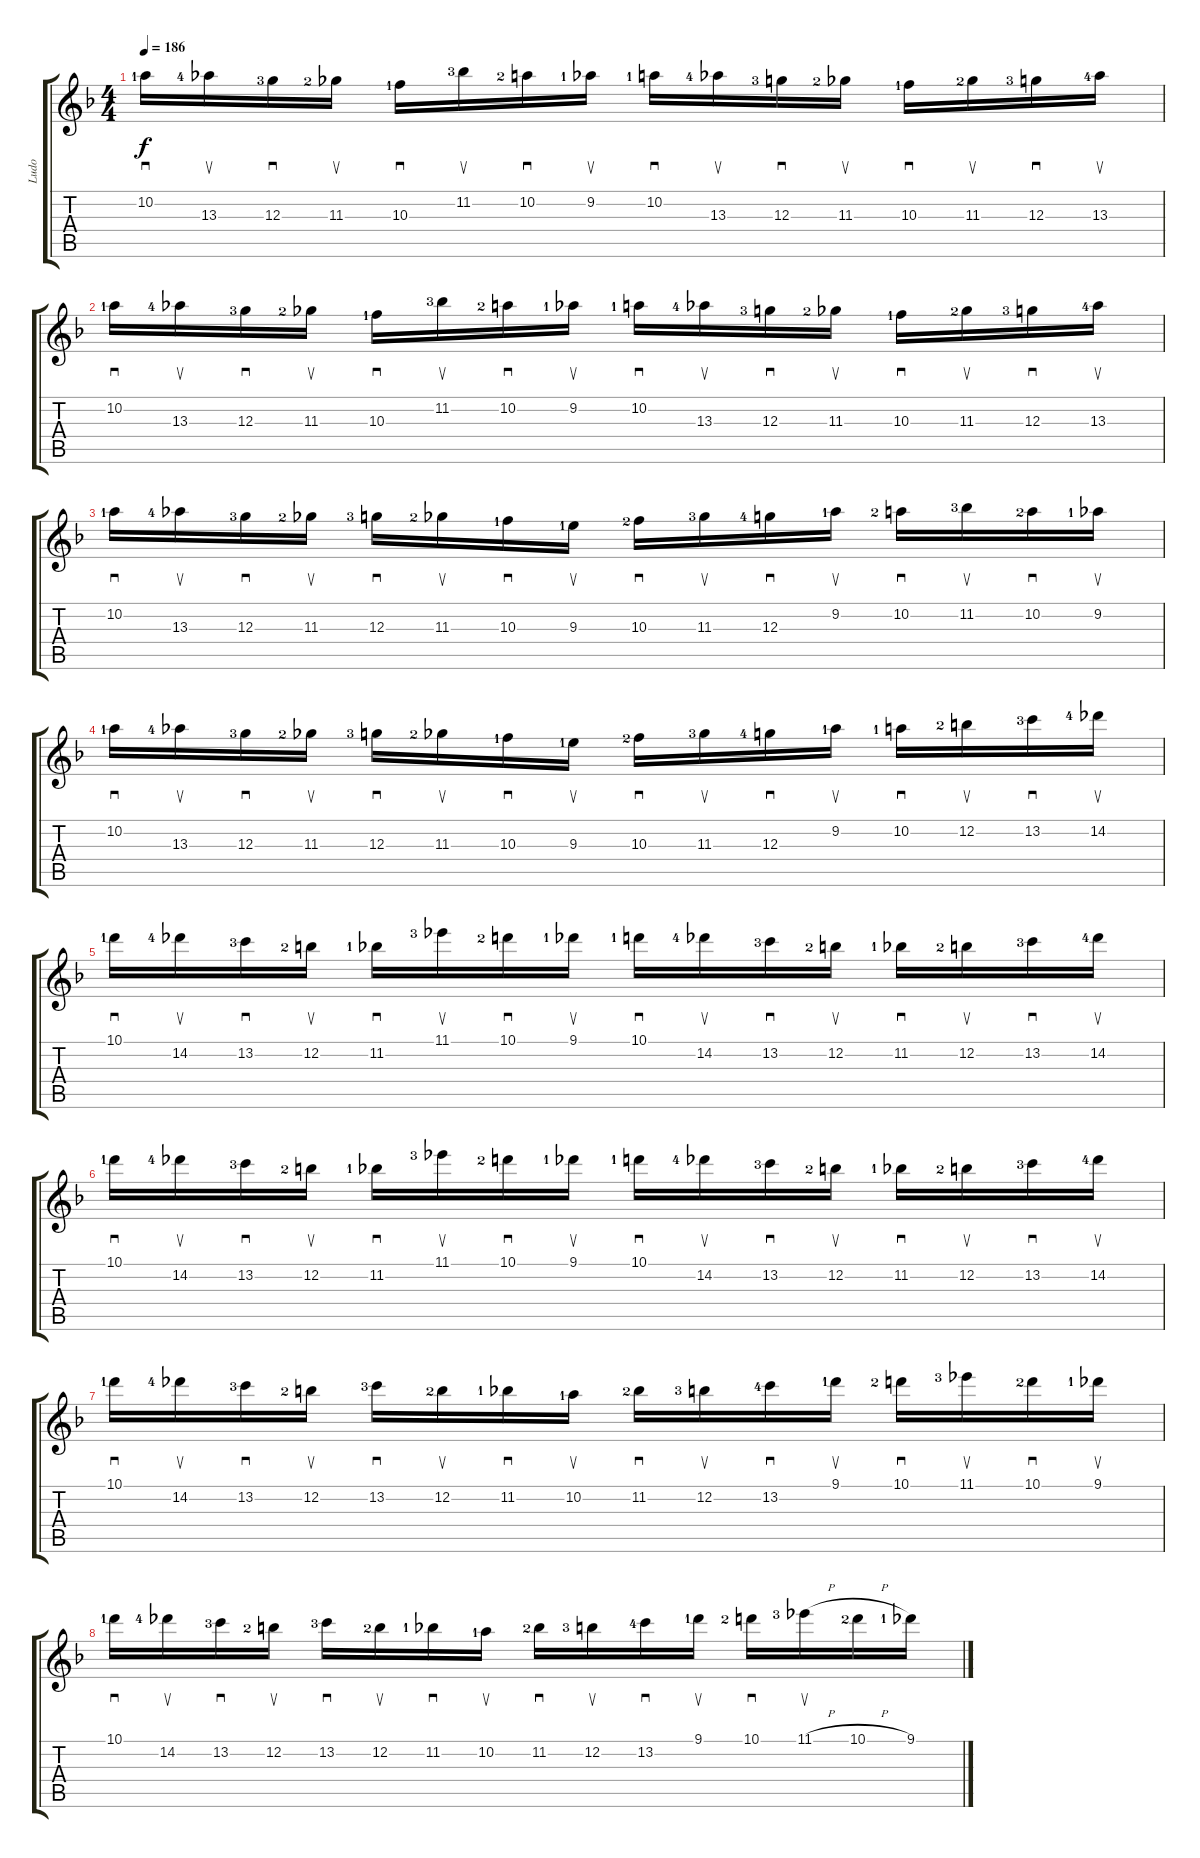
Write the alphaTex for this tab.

\track ("Ludo" "Ludo") {instrument distortionguitar}
\staff {score tabs}
\tuning (E4 B3 G3 D3 A2 D2) {hide}
\ts (4 4)
\tempo 186
\clef g2
\ks dminor
10.2{lf 2}.16{sd dy f} 13.3{lf 5}.16{su} 12.3{lf 4}.16{sd} 11.3{lf 3}.16{su} 10.3{lf 2}.16{sd} 11.2{lf 4}.16{su} 10.2{lf 3}.16{sd} 9.2{lf 2}.16{su} 10.2{lf 2}.16{sd} 13.3{lf 5}.16{su} 12.3{lf 4}.16{sd} 11.3{lf 3}.16{su} 10.3{lf 2}.16{sd} 11.3{lf 3}.16{su} 12.3{lf 4}.16{sd} 13.3{lf 5}.16{su} |
10.2{lf 2}.16{sd} 13.3{lf 5}.16{su} 12.3{lf 4}.16{sd} 11.3{lf 3}.16{su} 10.3{lf 2}.16{sd} 11.2{lf 4}.16{su} 10.2{lf 3}.16{sd} 9.2{lf 2}.16{su} 10.2{lf 2}.16{sd} 13.3{lf 5}.16{su} 12.3{lf 4}.16{sd} 11.3{lf 3}.16{su} 10.3{lf 2}.16{sd} 11.3{lf 3}.16{su} 12.3{lf 4}.16{sd} 13.3{lf 5}.16{su} |
10.2{lf 2}.16{sd} 13.3{lf 5}.16{su} 12.3{lf 4}.16{sd} 11.3{lf 3}.16{su} 12.3{lf 4}.16{sd} 11.3{lf 3}.16{su} 10.3{lf 2}.16{sd} 9.3{lf 2}.16{su} 10.3{lf 3}.16{sd} 11.3{lf 4}.16{su} 12.3{lf 5}.16{sd} 9.2{lf 2}.16{su} 10.2{lf 3}.16{sd} 11.2{lf 4}.16{su} 10.2{lf 3}.16{sd} 9.2{lf 2}.16{su} |
10.2{lf 2}.16{sd} 13.3{lf 5}.16{su} 12.3{lf 4}.16{sd} 11.3{lf 3}.16{su} 12.3{lf 4}.16{sd} 11.3{lf 3}.16{su} 10.3{lf 2}.16{sd} 9.3{lf 2}.16{su} 10.3{lf 3}.16{sd} 11.3{lf 4}.16{su} 12.3{lf 5}.16{sd} 9.2{lf 2}.16{su} 10.2{lf 2}.16{sd} 12.2{lf 3}.16{su} 13.2{lf 4}.16{sd} 14.2{lf 5}.16{su} |
10.1{lf 2}.16{sd} 14.2{lf 5}.16{su} 13.2{lf 4}.16{sd} 12.2{lf 3}.16{su} 11.2{lf 2}.16{sd} 11.1{lf 4}.16{su} 10.1{lf 3}.16{sd} 9.1{lf 2}.16{su} 10.1{lf 2}.16{sd} 14.2{lf 5}.16{su} 13.2{lf 4}.16{sd} 12.2{lf 3}.16{su} 11.2{lf 2}.16{sd} 12.2{lf 3}.16{su} 13.2{lf 4}.16{sd} 14.2{lf 5}.16{su} |
10.1{lf 2}.16{sd} 14.2{lf 5}.16{su} 13.2{lf 4}.16{sd} 12.2{lf 3}.16{su} 11.2{lf 2}.16{sd} 11.1{lf 4}.16{su} 10.1{lf 3}.16{sd} 9.1{lf 2}.16{su} 10.1{lf 2}.16{sd} 14.2{lf 5}.16{su} 13.2{lf 4}.16{sd} 12.2{lf 3}.16{su} 11.2{lf 2}.16{sd} 12.2{lf 3}.16{su} 13.2{lf 4}.16{sd} 14.2{lf 5}.16{su} |
10.1{lf 2}.16{sd} 14.2{lf 5}.16{su} 13.2{lf 4}.16{sd} 12.2{lf 3}.16{su} 13.2{lf 4}.16{sd} 12.2{lf 3}.16{su} 11.2{lf 2}.16{sd} 10.2{lf 2}.16{su} 11.2{lf 3}.16{sd} 12.2{lf 4}.16{su} 13.2{lf 5}.16{sd} 9.1{lf 2}.16{su} 10.1{lf 3}.16{sd} 11.1{lf 4}.16{su} 10.1{lf 3}.16{sd} 9.1{lf 2}.16{su} |
10.1{lf 2}.16{sd} 14.2{lf 5}.16{su} 13.2{lf 4}.16{sd} 12.2{lf 3}.16{su} 13.2{lf 4}.16{sd} 12.2{lf 3}.16{su} 11.2{lf 2}.16{sd} 10.2{lf 2}.16{su} 11.2{lf 3}.16{sd} 12.2{lf 4}.16{su} 13.2{lf 5}.16{sd} 9.1{lf 2}.16{su} 10.1{lf 3}.16{sd} 11.1{h lf 4}.16{su} 10.1{h lf 3}.16 9.1{lf 2}.16
